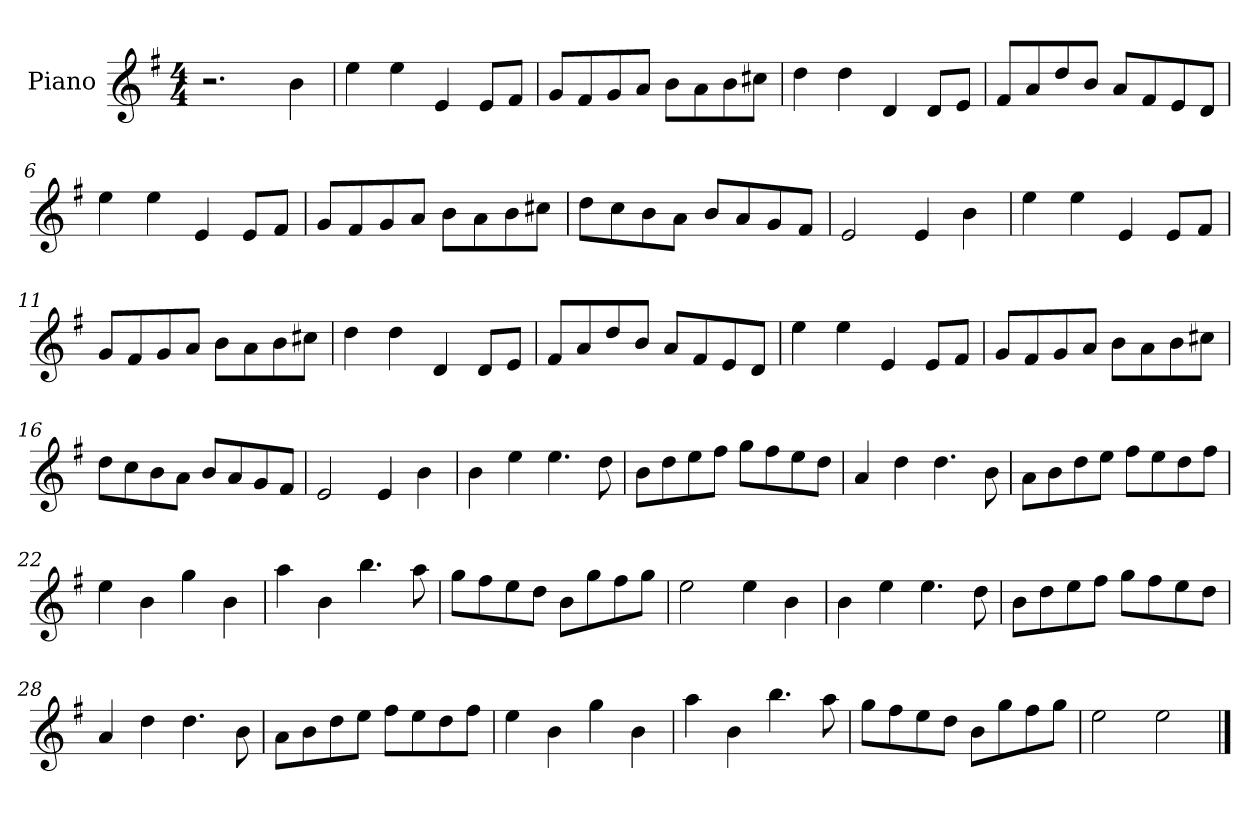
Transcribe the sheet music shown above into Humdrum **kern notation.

**kern
*part1
*staff1
*I"Piano
*I'Pno
*clefG2
*k[f#]
*M4/4
=1
2.r
4b\
=2
4ee\
4ee\
4e/
8e/L
8f#/J
=3
8g/L
8f#/
8g/
8a/J
8b\L
8a\
8b\
8cc#X\J
=4
4dd\
4dd\
4d/
8d/L
8e/J
=5
8f#/L
8a/
8dd/
8b/J
8a/L
8f#/
8e/
8d/J
=6
4ee\
4ee\
4e/
8e/L
8f#/J
=7
8g/L
8f#/
8g/
8a/J
8b\L
8a\
8b\
8cc#X\J
=8
8dd\L
8cc\
8b\
8a\J
8b/L
8a/
8g/
8f#/J
=9
2e/
4e/
4b\
=10
4ee\
4ee\
4e/
8e/L
8f#/J
=11
8g/L
8f#/
8g/
8a/J
8b\L
8a\
8b\
8cc#X\J
=12
4dd\
4dd\
4d/
8d/L
8e/J
=13
8f#/L
8a/
8dd/
8b/J
8a/L
8f#/
8e/
8d/J
=14
4ee\
4ee\
4e/
8e/L
8f#/J
=15
8g/L
8f#/
8g/
8a/J
8b\L
8a\
8b\
8cc#X\J
=16
8dd\L
8cc\
8b\
8a\J
8b/L
8a/
8g/
8f#/J
=17
2e/
4e/
4b\
=18
4b\
4ee\
4.ee\
8dd\
=19
8b\L
8dd\
8ee\
8ff#\J
8gg\L
8ff#\
8ee\
8dd\J
=20
4a/
4dd\
4.dd\
8b\
=21
8a\L
8b\
8dd\
8ee\J
8ff#\L
8ee\
8dd\
8ff#\J
=22
4ee\
4b\
4gg\
4b\
=23
4aa\
4b\
4.bb\
8aa\
=24
8gg\L
8ff#\
8ee\
8dd\J
8b\L
8gg\
8ff#\
8gg\J
=25
2ee\
4ee\
4b\
=26
4b\
4ee\
4.ee\
8dd\
=27
8b\L
8dd\
8ee\
8ff#\J
8gg\L
8ff#\
8ee\
8dd\J
=28
4a/
4dd\
4.dd\
8b\
=29
8a\L
8b\
8dd\
8ee\J
8ff#\L
8ee\
8dd\
8ff#\J
=30
4ee\
4b\
4gg\
4b\
=31
4aa\
4b\
4.bb\
8aa\
=32
8gg\L
8ff#\
8ee\
8dd\J
8b\L
8gg\
8ff#\
8gg\J
=33
2ee\
2ee\
==
*-
